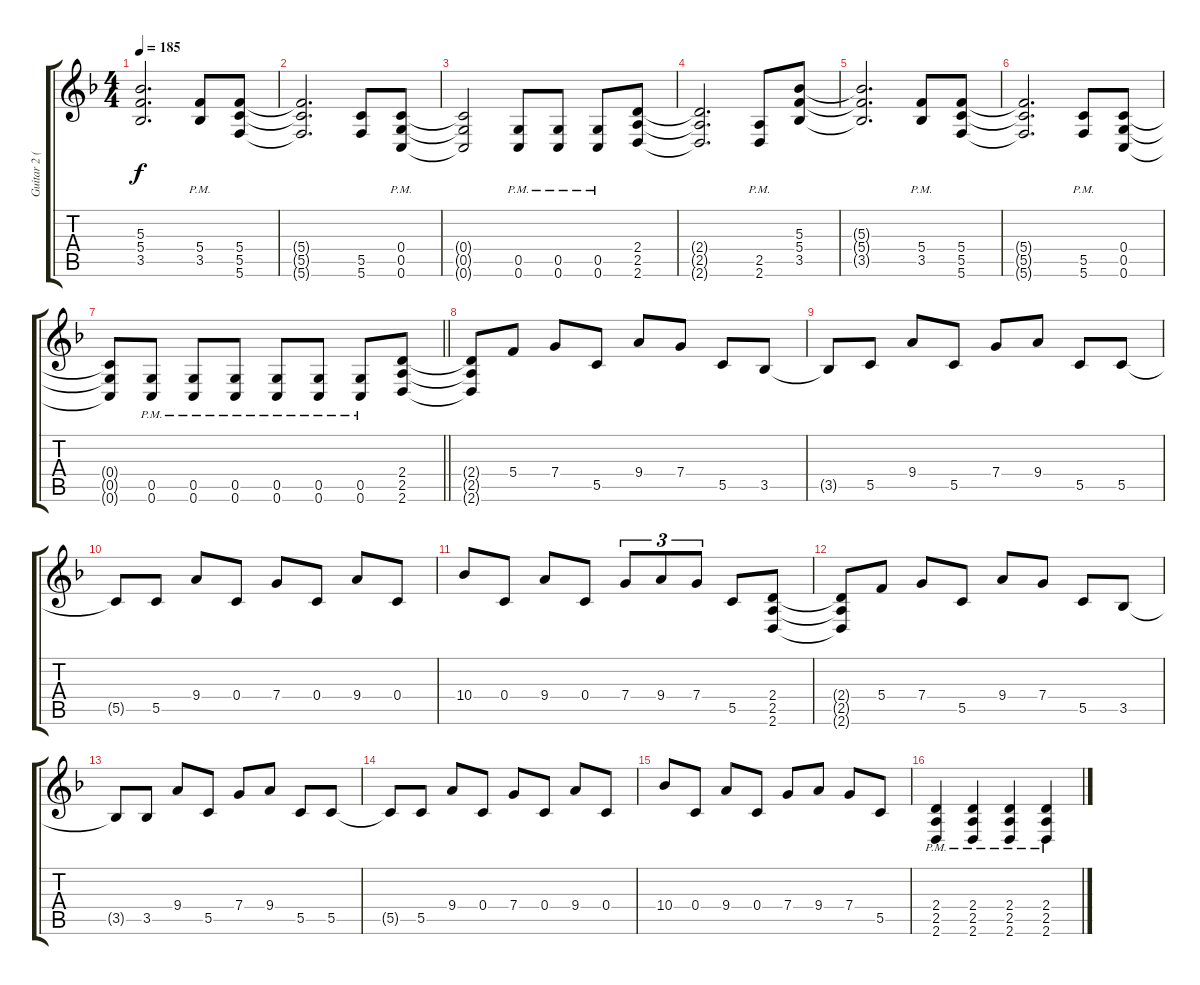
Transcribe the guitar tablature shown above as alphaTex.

\track ("Guitar 2 (Distorted- Padget)" "Guitar 2 (") {instrument distortionguitar}
\staff {score tabs}
\tuning (D4 A3 F3 C3 G2 C2) {hide}
\ts (4 4)
\tempo 185
\clef g2
\ks dminor
(5.3{t} 5.4{t} 3.5{t}).2{d dy f} (5.4{pm} 3.5{pm}).8 (5.4 5.5 5.6).8 |
(5.4{t} 5.5{t} 5.6{t}).2{d} (5.5 5.6).8 (0.4 0.5{pm} 0.6{pm}).8 |
(0.4{t} 0.5{t} 0.6{t}).2 (0.5{pm} 0.6{pm}).8 (0.5{pm} 0.6{pm}).8 (0.5{pm} 0.6{pm}).8 (2.4 2.5 2.6).8 |
(2.4{t} 2.5{t} 2.6{t}).2{d} (2.5{pm} 2.6{pm}).8 (5.3 5.4 3.5).8 |
(5.3{t} 5.4{t} 3.5{t}).2{d} (5.4{pm} 3.5{pm}).8 (5.4 5.5 5.6).8 |
(5.4{t} 5.5{t} 5.6{t}).2{d} (5.5{pm} 5.6{pm}).8 (0.4 0.5 0.6).8 |
\barLineRight lightlight
(0.4{t} 0.5{t} 0.6{t}).8 (0.5{pm} 0.6{pm}).8 (0.5{pm} 0.6{pm}).8 (0.5{pm} 0.6{pm}).8 (0.5{pm} 0.6{pm}).8 (0.5{pm} 0.6{pm}).8 (0.5{pm} 0.6{pm}).8 (2.4 2.5 2.6).8 |
(2.4{t} 2.5{t} 2.6{t}).8 5.4.8 7.4.8 5.5.8 9.4.8 7.4.8 5.5.8 3.5.8 |
3.5{t}.8 5.5.8 9.4.8 5.5.8 7.4.8 9.4.8 5.5.8 5.5.8 |
5.5{t}.8 5.5.8 9.4.8 0.4.8 7.4.8 0.4.8 9.4.8 0.4.8 |
10.4.8 0.4.8 9.4.8 0.4.8 7.4.8{tu (3 2)} 9.4.8{tu (3 2)} 7.4.8{tu (3 2)} 5.5.8 (2.4 2.5 2.6).8 |
(2.4{t} 2.5{t} 2.6{t}).8 5.4.8 7.4.8 5.5.8 9.4.8 7.4.8 5.5.8 3.5.8 |
3.5{t}.8 3.5.8 9.4.8 5.5.8 7.4.8 9.4.8 5.5.8 5.5.8 |
5.5{t}.8 5.5.8 9.4.8 0.4.8 7.4.8 0.4.8 9.4.8 0.4.8 |
10.4.8 0.4.8 9.4.8 0.4.8 7.4.8 9.4.8 7.4.8 5.5.8 |
(2.4{pm} 2.5{pm} 2.6{pm}).4 (2.4{pm} 2.5{pm} 2.6{pm}).4 (2.4{pm} 2.5{pm} 2.6{pm}).4 (2.4{pm} 2.5{pm} 2.6{pm}).4
